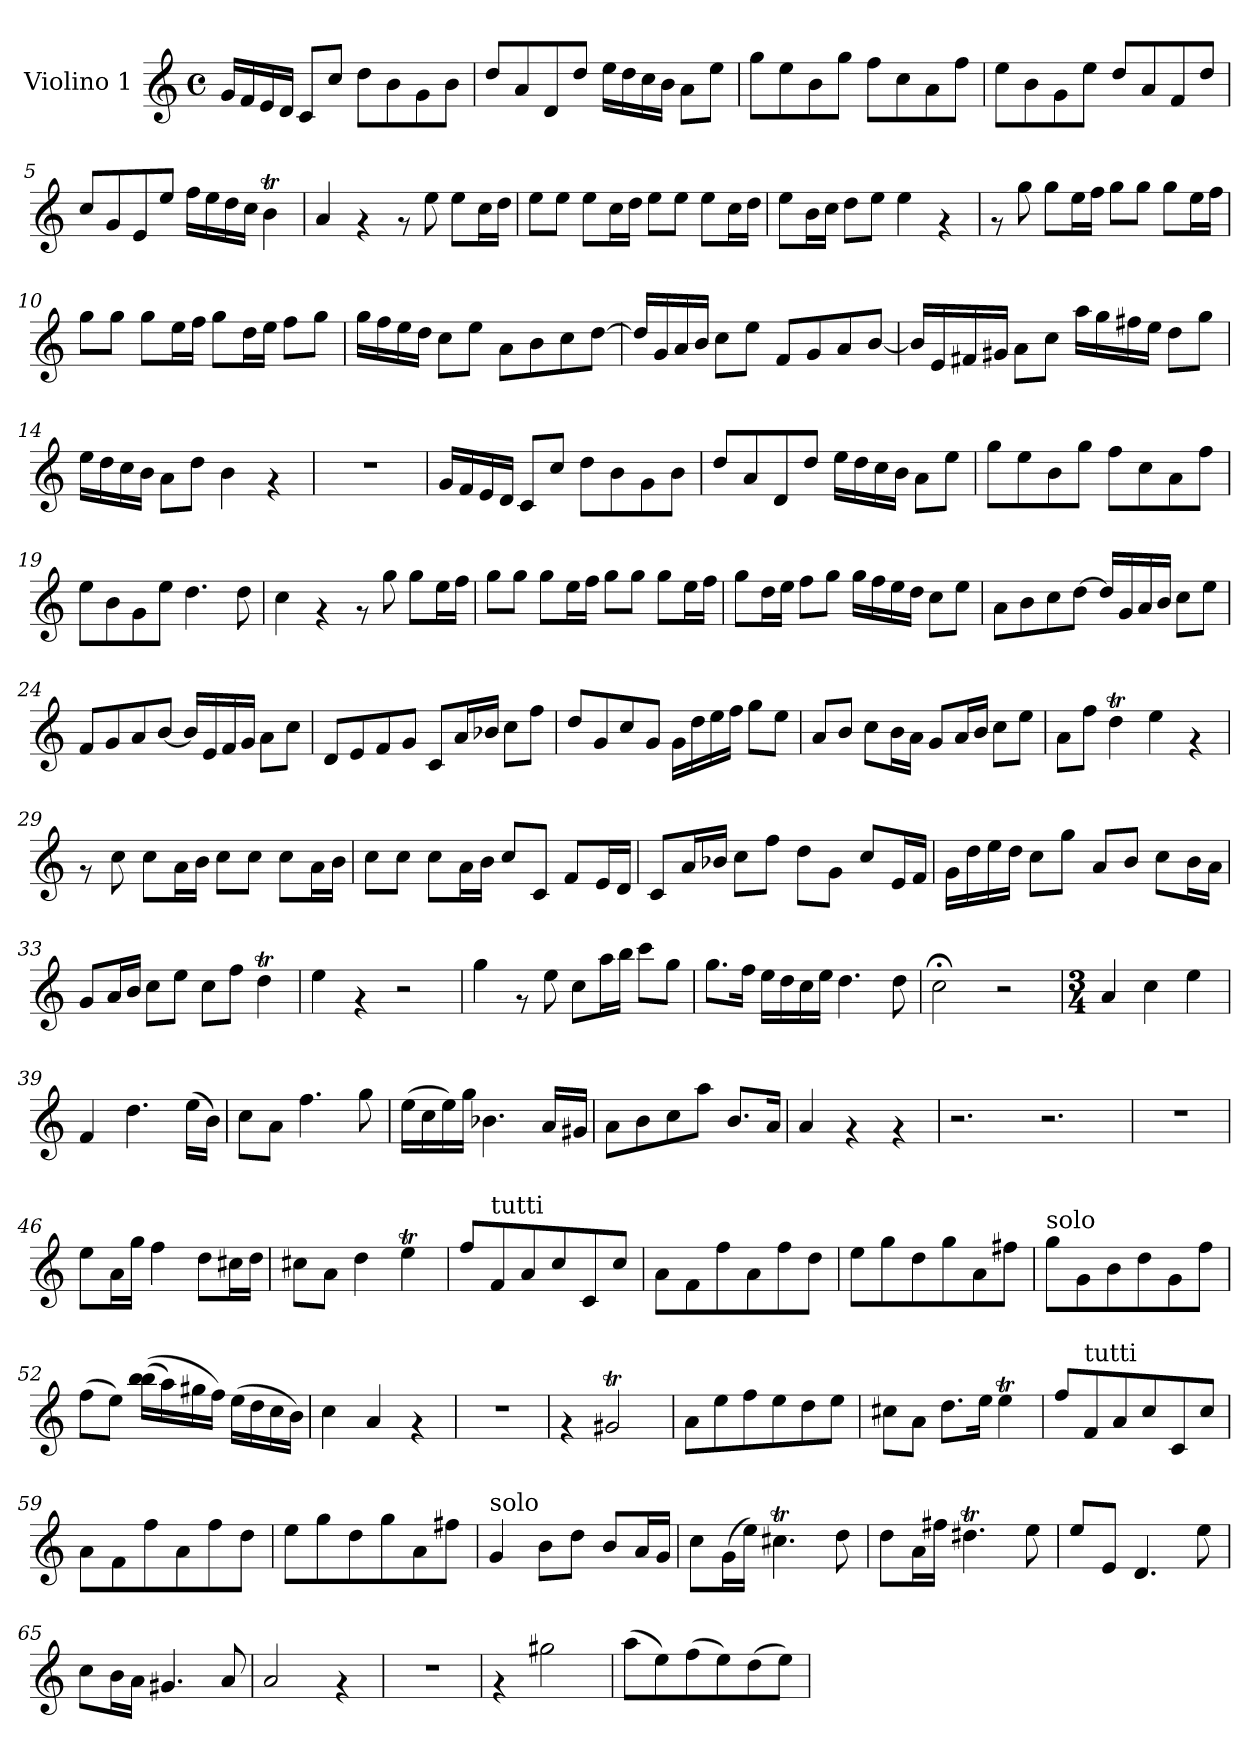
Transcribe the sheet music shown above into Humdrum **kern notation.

**kern
*part1
*staff1
*I"Violino 1
*I'Violino 1
*clefG2
*k[]
*C:
*M4/4
*met(c)
=1
16g/LL
16f/
16e/
16d/JJ
8c/L
8cc/J
8dd\L
8b\
8g\
8b\J
=2
8dd/L
8a/
8d/
8dd/J
16ee\LL
16dd\
16cc\
16b\JJ
8a\L
8ee\J
=3
8gg\L
8ee\
8b\
8gg\J
8ff\L
8cc\
8a\
8ff\J
!!LO:LB:g=z
=4
8ee\L
8b\
8g\
8ee\J
8dd/L
8a/
8f/
8dd/J
=5
8cc/L
8g/
8e/
8ee/J
16ff\LL
16ee\
16dd\
16cc\JJ
4bt\
=6
4a/
4rf
8rf
8ee\
8ee\L
16cc\L
16dd\JJ
=7
8ee\L
8ee\J
8ee\L
16cc\L
16dd\JJ
8ee\L
8ee\J
8ee\L
16cc\L
16dd\JJ
!!LO:LB:g=z
=8
8ee\L
16b\L
16cc\JJ
8dd\L
8ee\J
4ee\
4rf
=9
8rf
8gg\
8gg\L
16ee\L
16ff\JJ
8gg\L
8gg\J
8gg\L
16ee\L
16ff\JJ
=10
8gg\L
8gg\J
8gg\L
16ee\L
16ff\JJ
8gg\L
16dd\L
16ee\JJ
8ff\L
8gg\J
=11
16gg\LL
16ff\
16ee\
16dd\JJ
8cc\L
8ee\J
8a\L
8b\
8cc\
[<8dd\J
!!LO:LB:g=z
=12
16dd/LL]
16g/
16a/
16b/JJ
8cc\L
8ee\J
8f/L
8g/
8a/
[<8b/J
=13
16b/LL]
16e/
16f#X/
16g#X/JJ
8a\L
8cc\J
16aa\LL
16gg\
16ff#X\
16ee\JJ
8dd\L
8gg\J
=14
16ee\LL
16dd\
16cc\
16b\JJ
8a\L
8dd\J
4b\
4rf
=15
1r
!!LO:LB:g=z
=16
16g/LL
16f/
16e/
16d/JJ
8c/L
8cc/J
8dd\L
8b\
8g\
8b\J
=17
8dd/L
8a/
8d/
8dd/J
16ee\LL
16dd\
16cc\
16b\JJ
8a\L
8ee\J
=18
8gg\L
8ee\
8b\
8gg\J
8ff\L
8cc\
8a\
8ff\J
!!LO:LB:g=z
=19
8ee\L
8b\
8g\
8ee\J
4.dd\
8dd\
=20
4cc\
4rf
8rf
8gg\
8gg\L
16ee\L
16ff\JJ
=21
8gg\L
8gg\J
8gg\L
16ee\L
16ff\JJ
8gg\L
8gg\J
8gg\L
16ee\L
16ff\JJ
=22
8gg\L
16dd\L
16ee\JJ
8ff\L
8gg\J
16gg\LL
16ff\
16ee\
16dd\JJ
8cc\L
8ee\J
!!LO:LB:g=z
=23
8a\L
8b\
8cc\
[>8dd\J
16dd/LL]
16g/
16a/
16b/JJ
8cc\L
8ee\J
=24
8f/L
8g/
8a/
[<8b/J
16b/LL]
16e/
16f/
16g/JJ
8a\L
8cc\J
=25
8d/L
8e/
8f/
8g/J
8c/L
16a/L
16b-X/JJ
8cc\L
8ff\J
!!LO:LB:g=z
=26
8dd/L
8g/
8cc/
8g/J
16g\LL
16dd\
16ee\
16ff\JJ
8gg\L
8ee\J
=27
8a/L
8b/J
8cc\L
16b\L
16a\JJ
8g/L
16a/L
16b/JJ
8cc\L
8ee\J
=28
8a\L
8ff\J
4ddT\
4ee\
4rf
=29
8rf
8cc\
8cc\L
16a\L
16b\JJ
8cc\L
8cc\J
8cc\L
16a\L
16b\JJ
!!LO:LB:g=z
=30
8cc\L
8cc\J
8cc\L
16a\L
16b\JJ
8cc/L
8c/J
8f/L
16e/L
16d/JJ
=31
8c/L
16a/L
16b-X/JJ
8cc\L
8ff\J
8dd\L
8g\J
8cc/L
16e/L
16f/JJ
=32
16g\LL
16dd\
16ee\
16dd\JJ
8cc\L
8gg\J
8a/L
8b/J
8cc\L
16b\L
16a\JJ
!!LO:LB:g=z
=33
8g/L
16a/L
16b/JJ
8cc\L
8ee\J
8cc\L
8ff\J
4ddT\
=34
4ee\
4rf
2r
=35
4gg\
8rf
8ee\
8cc\L
16aa\L
16bb\JJ
8ccc\L
8gg\J
=36
8.gg\L
16ff\Jk
16ee\LL
16dd\
16cc\
16ee\JJ
4.dd\
8dd\
=37
2cc;<\
2r
!!LO:PB:g=z
=38
*M3/4
4a/
4cc\
4ee\
=39
4f/
4.dd\
(>16ee\LL
16b\JJ)
=40
8cc\L
8a\J
4.ff\
8gg\
=41
(>16ee\LL
16cc\
16ee\)
16gg\JJ
4.b-X\
16a/LL
16g#X/JJ
=42
8a\L
8b\
8cc\
8aa\J
8.b/L
16a/Jk
=43
4a/
4rf
4rf
=44
2.r
2.r
=45
2.r
!!LO:LB:g=z
=46
8ee\L
16a\L
16gg\JJ
4ff\
8dd\L
16cc#X\L
16dd\JJ
=47
8cc#X\L
8a\J
4dd\
4eet\
=48
8ff/L
!LO:TX:a:t=tutti
8f/
8a/
8cc/
8c/
8cc/J
=49
8a\L
8f\
8ff\
8a\
8ff\
8dd\J
=50
8ee\L
8gg\
8dd\
8gg\
8a\
8ff#X\J
=51
!LO:TX:a:t=solo
8gg\L
8g\
8b\
8dd\
8g\
8ff\J
!!LO:LB:g=z
=52
(>8ff\L
8ee\J)
(<(>16bb\ 16bb\LL
16aa\)
16gg#X\
16ff\JJ)
(>16ee\LL
16dd\
16cc\
16b\JJ)
=53
4cc\
4a/
4rf
=54
2.r
=55
4rf
2g#Xt/
=56
8a\L
8ee\
8ff\
8ee\
8dd\
8ee\J
=57
8cc#X\L
8a\J
8.dd\L
16ee\Jk
4eet\
=58
8ff/L
!LO:TX:a:t=tutti
8f/
8a/
8cc/
8c/
8cc/J
!!LO:LB:g=z
=59
8a\L
8f\
8ff\
8a\
8ff\
8dd\J
=60
8ee\L
8gg\
8dd\
8gg\
8a\
8ff#X\J
=61
!LO:TX:a:t=solo
4g/
8b\L
8dd\J
8b/L
16a/L
16g/JJ
=62
8cc\L
(>16g\L
16ee\JJ)
4.cc#Xt\
8dd\
=63
8dd\L
16a\L
16ff#X\JJ
4.dd#Xt\
8ee\
=64
8ee/L
8e/J
4.d/
8ee\
=65
8cc\L
16b\L
16a\JJ
4.g#X/
8a/
!!LO:LB:g=z
=66
2a/
4rf
=67
2.r
=68
4rf
2gg#X\
=69
(>8aa\L
8ee\)
(>8ff\
8ee\)
(>8dd\
8ee\J)
=
*-
